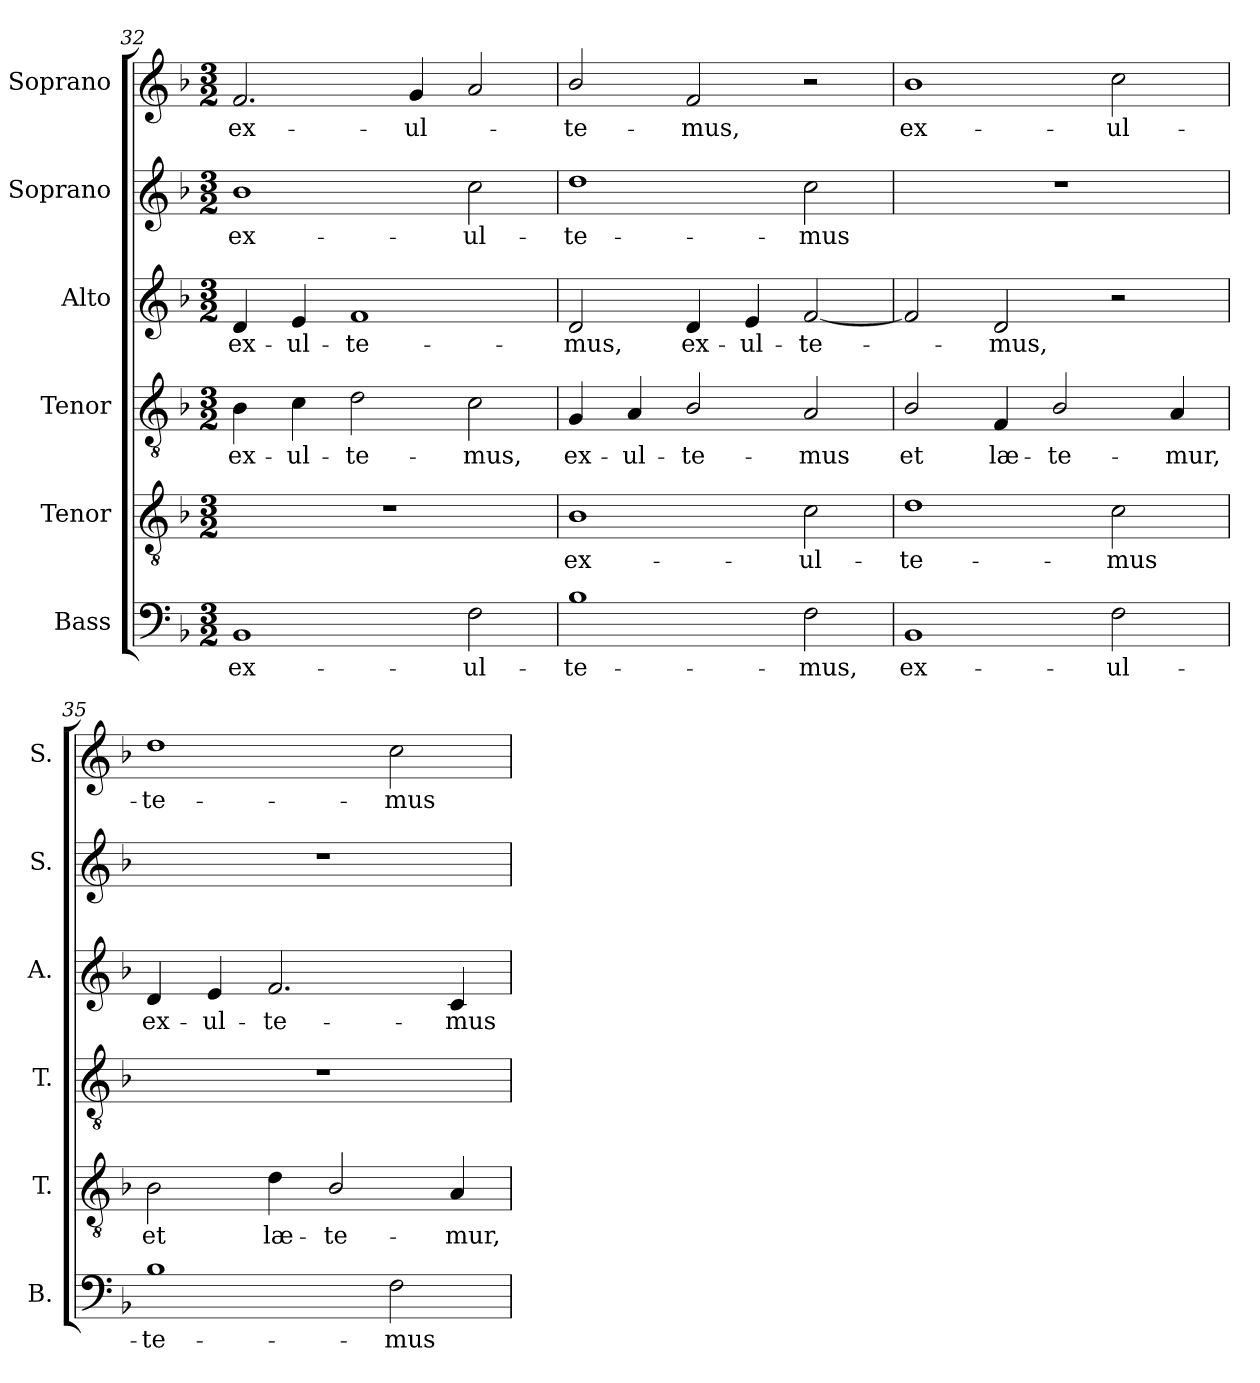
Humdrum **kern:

**kern	**text	**kern	**text	**kern	**text	**kern	**text	**kern	**text	**kern	**text
*part6	*part6	*part5	*part5	*part4	*part4	*part3	*part3	*part2	*part2	*part1	*part1
*staff6	*staff6	*staff5	*staff5	*staff4	*staff4	*staff3	*staff3	*staff2	*staff2	*staff1	*staff1
*I"Bass	*	*I"Tenor	*	*I"Tenor	*	*I"Alto	*	*I"Soprano	*	*I"Soprano	*
*I'B.	*	*I'T.	*	*I'T.	*	*I'A.	*	*I'S.	*	*I'S.	*
*clefF4	*	*clefGv2	*	*clefGv2	*	*clefG2	*	*clefG2	*	*clefG2	*
*	*	*ITrd7c12	*	*ITrd7c12	*	*	*	*	*	*	*
*k[b-]	*	*k[b-]	*	*k[b-]	*	*k[b-]	*	*k[b-]	*	*k[b-]	*
*F:	*	*F:	*	*F:	*	*F:	*	*F:	*	*F:	*
*M3/2	*	*M3/2	*	*M3/2	*	*M3/2	*	*M3/2	*	*M3/2	*
=32	=32	=32	=32	=32	=32	=32	=32	=32	=32	=32	=32
!	!LO:LY:b:color=#000000	!LO:N:vis=1	!	!	!	!	!	!	!	!	!
!	!	!	!	!	!LO:LY:b:color=#000000	!	!	!	!	!	!
!	!	!	!	!	!	!	!LO:LY:b:color=#000000	!	!	!	!
!	!	!	!	!	!	!	!	!	!LO:LY:b:color=#000000	!	!
!	!	!	!	!	!	!	!	!	!	!	!LO:LY:b:color=#000000
1BB-i	ex-	1.r	.	4BB-i\	ex-	4di/	ex-	1b-i	ex-	2.fi/	ex-
!	!	!	!	!	!LO:LY:b:color=#000000	!	!	!	!	!	!
!	!	!	!	!	!	!	!LO:LY:b:color=#000000	!	!	!	!
.	.	.	.	4Ci\	-ul-	4ei/	-ul-	.	.	.	.
!	!	!	!	!	!LO:LY:b:color=#000000	!	!	!	!	!	!
!	!	!	!	!	!	!	!LO:LY:b:color=#000000	!	!	!	!
.	.	.	.	2Di\	-te-	1fi	-te-	.	.	.	.
!	!	!	!	!	!	!	!	!	!	!	!LO:LY:b:color=#000000
.	.	.	.	.	.	.	.	.	.	4gi/	-ul-
!	!LO:LY:b:color=#000000	!	!	!	!	!	!	!	!	!	!
!	!	!	!	!	!LO:LY:b:color=#000000	!	!	!	!	!	!
!	!	!	!	!	!	!	!	!	!LO:LY:b:color=#000000	!	!
2Fi\	-ul-	.	.	2Ci\	-mus,	.	.	2cci\	-ul-	2ai/	.
=33	=33	=33	=33	=33	=33	=33	=33	=33	=33	=33	=33
!	!LO:LY:b:color=#000000	!	!	!	!	!	!	!	!	!	!
!	!	!	!LO:LY:b:color=#000000	!	!	!	!	!	!	!	!
!	!	!	!	!	!LO:LY:b:color=#000000	!	!	!	!	!	!
!	!	!	!	!	!	!	!LO:LY:b:color=#000000	!	!	!	!
!	!	!	!	!	!	!	!	!	!LO:LY:b:color=#000000	!	!
!	!	!	!	!	!	!	!	!	!	!	!LO:LY:b:color=#000000
1B-i	-te-	1BB-i	ex-	4GGi/	ex-	2di/	-mus,	1ddi	-te-	2b-i/	-te-
!	!	!	!	!	!LO:LY:b:color=#000000	!	!	!	!	!	!
.	.	.	.	4AAi/	-ul-	.	.	.	.	.	.
!	!	!	!	!	!LO:LY:b:color=#000000	!	!	!	!	!	!
!	!	!	!	!	!	!	!LO:LY:b:color=#000000	!	!	!	!
!	!	!	!	!	!	!	!	!	!	!	!LO:LY:b:color=#000000
.	.	.	.	2BB-i/	-te-	4di/	ex-	.	.	2fi/	-mus,
!	!	!	!	!	!	!	!LO:LY:b:color=#000000	!	!	!	!
.	.	.	.	.	.	4ei/	-ul-	.	.	.	.
!	!LO:LY:b:color=#000000	!	!	!	!	!	!	!	!	!	!
!	!	!	!LO:LY:b:color=#000000	!	!	!	!	!	!	!	!
!	!	!	!	!	!LO:LY:b:color=#000000	!	!	!	!	!	!
!	!	!	!	!	!	!	!LO:LY:b:color=#000000	!	!	!	!
!	!	!	!	!	!	!	!	!	!LO:LY:b:color=#000000	!	!
2Fi\	-mus,	2Ci\	-ul-	2AAi/	-mus	[2fi/	-te-	2cci\	-mus	2r	.
=34	=34	=34	=34	=34	=34	=34	=34	=34	=34	=34	=34
!	!LO:LY:b:color=#000000	!	!	!	!	!	!	!	!	!	!
!	!	!	!LO:LY:b:color=#000000	!	!	!	!	!	!	!	!
!	!	!	!	!	!LO:LY:b:color=#000000	!	!	!LO:N:vis=1	!	!	!
!	!	!	!	!	!	!	!	!	!	!	!LO:LY:b:color=#000000
1BB-i	ex-	1Di	-te-	2BB-i/	et	2fi/]	.	1.r	.	1b-i	ex-
!	!	!	!	!	!LO:LY:b:color=#000000	!	!	!	!	!	!
!	!	!	!	!	!	!	!LO:LY:b:color=#000000	!	!	!	!
.	.	.	.	4FFi/	læ-	2di/	-mus,	.	.	.	.
!	!	!	!	!	!LO:LY:b:color=#000000	!	!	!	!	!	!
.	.	.	.	2BB-i/	-te-	.	.	.	.	.	.
!	!LO:LY:b:color=#000000	!	!	!	!	!	!	!	!	!	!
!	!	!	!LO:LY:b:color=#000000	!	!	!	!	!	!	!	!
!	!	!	!	!	!	!	!	!	!	!	!LO:LY:b:color=#000000
2Fi\	-ul-	2Ci\	-mus	.	.	2r	.	.	.	2cci\	-ul-
!	!	!	!	!	!LO:LY:b:color=#000000	!	!	!	!	!	!
.	.	.	.	4AAi/	-mur,	.	.	.	.	.	.
=35	=35	=35	=35	=35	=35	=35	=35	=35	=35	=35	=35
!	!LO:LY:b:color=#000000	!	!	!	!	!	!	!	!	!	!
!	!	!	!LO:LY:b:color=#000000	!LO:N:vis=1	!	!	!	!	!	!	!
!	!	!	!	!	!	!	!LO:LY:b:color=#000000	!LO:N:vis=1	!	!	!
!	!	!	!	!	!	!	!	!	!	!	!LO:LY:b:color=#000000
1B-i	-te-	2BB-i\	et	1.r	.	4di/	ex-	1.r	.	1ddi	-te-
!	!	!	!	!	!	!	!LO:LY:b:color=#000000	!	!	!	!
.	.	.	.	.	.	4ei/	-ul-	.	.	.	.
!	!	!	!LO:LY:b:color=#000000	!	!	!	!	!	!	!	!
!	!	!	!	!	!	!	!LO:LY:b:color=#000000	!	!	!	!
.	.	4Di\	læ-	.	.	2.fi/	-te-	.	.	.	.
!	!	!	!LO:LY:b:color=#000000	!	!	!	!	!	!	!	!
.	.	2BB-i/	-te-	.	.	.	.	.	.	.	.
!	!LO:LY:b:color=#000000	!	!	!	!	!	!	!	!	!	!
!	!	!	!	!	!	!	!	!	!	!	!LO:LY:b:color=#000000
2Fi\	-mus	.	.	.	.	.	.	.	.	2cci\	-mus
!	!	!	!LO:LY:b:color=#000000	!	!	!	!	!	!	!	!
!	!	!	!	!	!	!	!LO:LY:b:color=#000000	!	!	!	!
.	.	4AAi/	-mur,	.	.	4ci/	-mus	.	.	.	.
=	=	=	=	=	=	=	=	=	=	=	=
*-	*-	*-	*-	*-	*-	*-	*-	*-	*-	*-	*-
